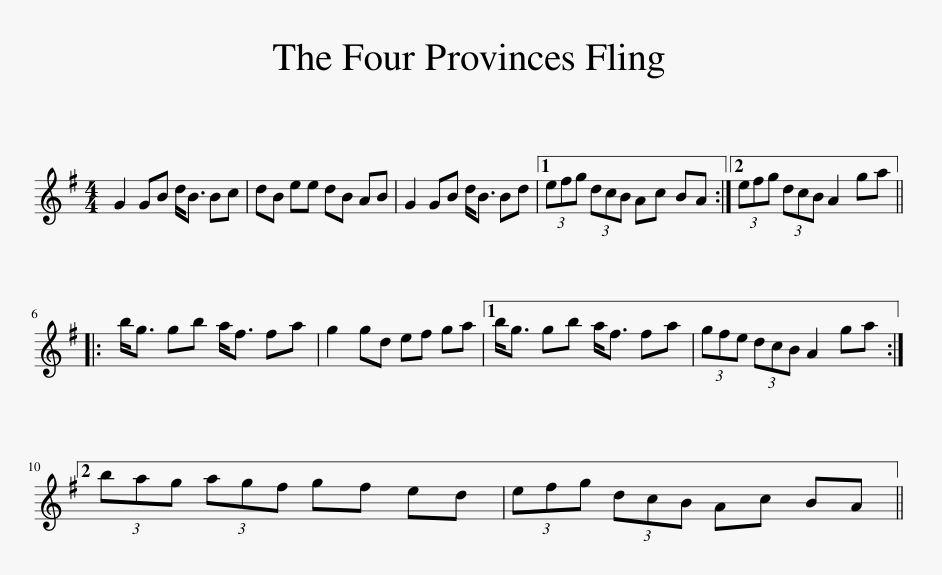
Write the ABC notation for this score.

X:1
L:1/8
M:4/4
I:linebreak $
K:G
V:1 treble
V:1
 G2 GB d<B Bc | dB ee dB AB | G2 GB d<B Bd |1 (3efg (3dcB Ac BA :|2 (3efg (3dcB A2 ga |:$ %5
 b<g gb a<f fa | g2 gd ef ga |1 b<g gb a<f fa | (3gfe (3dcB A2 ga :|2$ (3bag (3agf gf ed | %10
 (3efg (3dcB Ac BA || %11
